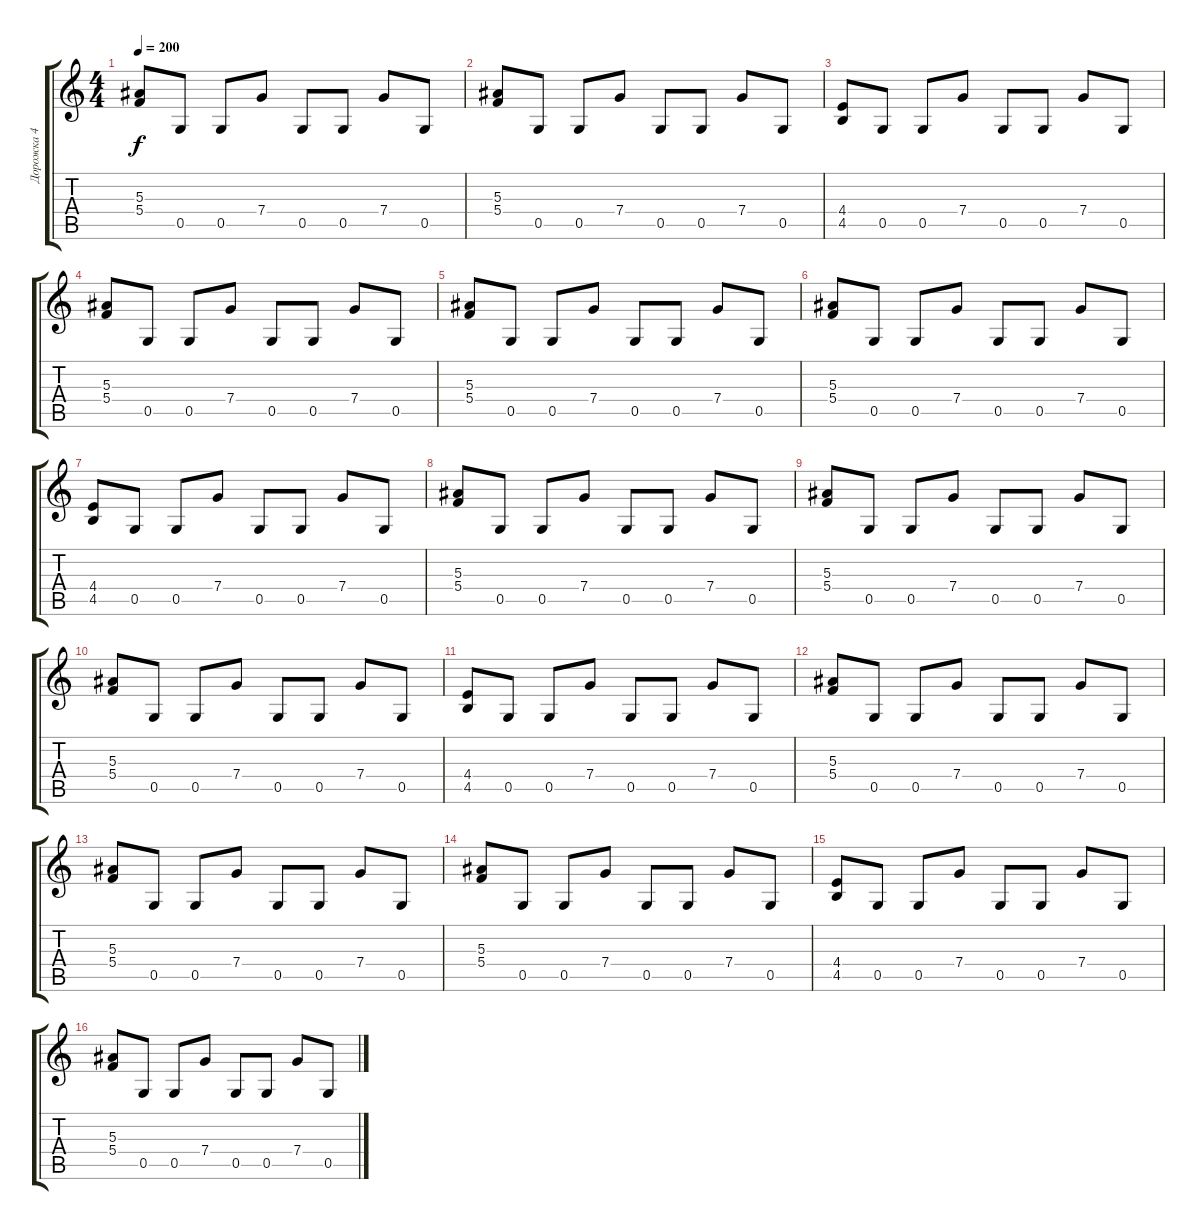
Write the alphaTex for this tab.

\track ("Дорожка 4" "Дорожка 4") {instrument distortionguitar}
\staff {score tabs}
\tuning (D4 A3 F3 C3 G2 D2) {hide}
\ts (4 4)
\tempo 200
\clef g2
\ks c
(5.3 5.4).8{dy f} 0.5.8 0.5.8 7.4.8 0.5.8 0.5.8 7.4.8 0.5.8 |
(5.3 5.4).8 0.5.8 0.5.8 7.4.8 0.5.8 0.5.8 7.4.8 0.5.8 |
(4.4 4.5).8 0.5.8 0.5.8 7.4.8 0.5.8 0.5.8 7.4.8 0.5.8 |
(5.3 5.4).8 0.5.8 0.5.8 7.4.8 0.5.8 0.5.8 7.4.8 0.5.8 |
(5.3 5.4).8 0.5.8 0.5.8 7.4.8 0.5.8 0.5.8 7.4.8 0.5.8 |
(5.3 5.4).8 0.5.8 0.5.8 7.4.8 0.5.8 0.5.8 7.4.8 0.5.8 |
(4.4 4.5).8 0.5.8 0.5.8 7.4.8 0.5.8 0.5.8 7.4.8 0.5.8 |
(5.3 5.4).8 0.5.8 0.5.8 7.4.8 0.5.8 0.5.8 7.4.8 0.5.8 |
(5.3 5.4).8 0.5.8 0.5.8 7.4.8 0.5.8 0.5.8 7.4.8 0.5.8 |
(5.3 5.4).8 0.5.8 0.5.8 7.4.8 0.5.8 0.5.8 7.4.8 0.5.8 |
(4.4 4.5).8 0.5.8 0.5.8 7.4.8 0.5.8 0.5.8 7.4.8 0.5.8 |
(5.3 5.4).8 0.5.8 0.5.8 7.4.8 0.5.8 0.5.8 7.4.8 0.5.8 |
(5.3 5.4).8 0.5.8 0.5.8 7.4.8 0.5.8 0.5.8 7.4.8 0.5.8 |
(5.3 5.4).8 0.5.8 0.5.8 7.4.8 0.5.8 0.5.8 7.4.8 0.5.8 |
(4.4 4.5).8 0.5.8 0.5.8 7.4.8 0.5.8 0.5.8 7.4.8 0.5.8 |
(5.3 5.4).8 0.5.8 0.5.8 7.4.8 0.5.8 0.5.8 7.4.8 0.5.8
